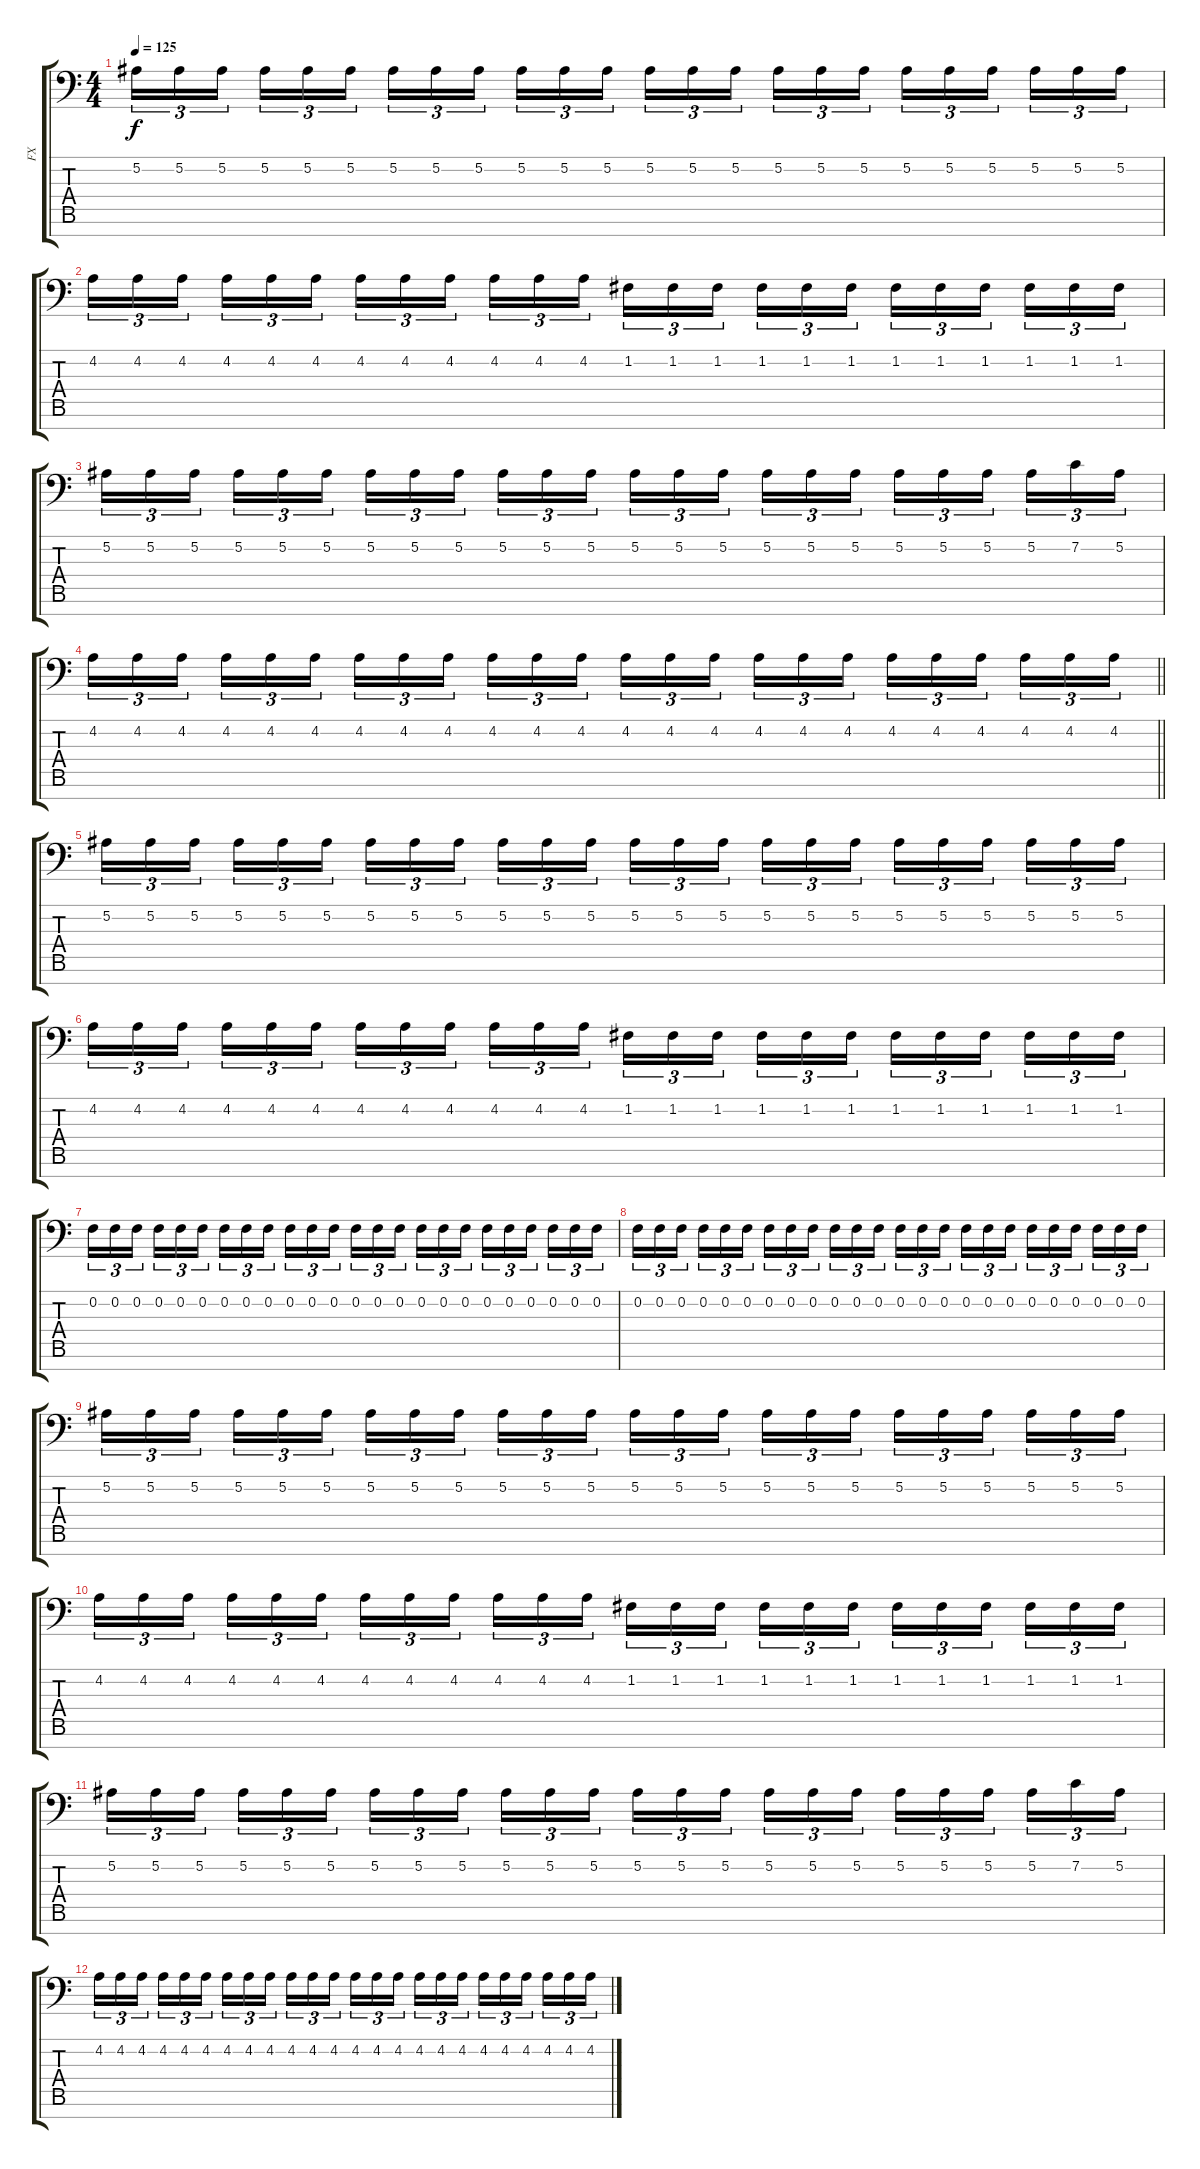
\track ("FX" "FX") {instrument fx7echoes}
\staff {score tabs}
\tuning (Bb3 F3 Db3 Ab2 Eb2 Bb1 F1) {hide}
\ts (4 4)
\tempo 125
\clef f4
\ks c
5.2.16{tu (3 2) dy f volume 1} 5.2.16{tu (3 2)} 5.2.16{tu (3 2) beam splitsecondary} 5.2.16{tu (3 2)} 5.2.16{tu (3 2)} 5.2.16{tu (3 2)} 5.2.16{tu (3 2)} 5.2.16{tu (3 2)} 5.2.16{tu (3 2) beam splitsecondary} 5.2.16{tu (3 2)} 5.2.16{tu (3 2)} 5.2.16{tu (3 2)} 5.2.16{tu (3 2)} 5.2.16{tu (3 2)} 5.2.16{tu (3 2) beam splitsecondary} 5.2.16{tu (3 2)} 5.2.16{tu (3 2)} 5.2.16{tu (3 2)} 5.2.16{tu (3 2)} 5.2.16{tu (3 2)} 5.2.16{tu (3 2) beam splitsecondary} 5.2.16{tu (3 2)} 5.2.16{tu (3 2)} 5.2.16{tu (3 2)} |
4.2.16{tu (3 2)} 4.2.16{tu (3 2)} 4.2.16{tu (3 2) beam splitsecondary} 4.2.16{tu (3 2)} 4.2.16{tu (3 2)} 4.2.16{tu (3 2)} 4.2.16{tu (3 2)} 4.2.16{tu (3 2)} 4.2.16{tu (3 2) beam splitsecondary} 4.2.16{tu (3 2)} 4.2.16{tu (3 2)} 4.2.16{tu (3 2)} 1.2.16{tu (3 2)} 1.2.16{tu (3 2)} 1.2.16{tu (3 2) beam splitsecondary} 1.2.16{tu (3 2)} 1.2.16{tu (3 2)} 1.2.16{tu (3 2)} 1.2.16{tu (3 2)} 1.2.16{tu (3 2)} 1.2.16{tu (3 2) beam splitsecondary} 1.2.16{tu (3 2)} 1.2.16{tu (3 2)} 1.2.16{tu (3 2)} |
5.2.16{tu (3 2)} 5.2.16{tu (3 2)} 5.2.16{tu (3 2) beam splitsecondary} 5.2.16{tu (3 2)} 5.2.16{tu (3 2)} 5.2.16{tu (3 2)} 5.2.16{tu (3 2)} 5.2.16{tu (3 2)} 5.2.16{tu (3 2) beam splitsecondary} 5.2.16{tu (3 2)} 5.2.16{tu (3 2)} 5.2.16{tu (3 2)} 5.2.16{tu (3 2)} 5.2.16{tu (3 2)} 5.2.16{tu (3 2) beam splitsecondary} 5.2.16{tu (3 2)} 5.2.16{tu (3 2)} 5.2.16{tu (3 2)} 5.2.16{tu (3 2)} 5.2.16{tu (3 2)} 5.2.16{tu (3 2) beam splitsecondary} 5.2.16{tu (3 2)} 7.2.16{tu (3 2)} 5.2.16{tu (3 2)} |
\barLineRight lightlight
4.2.16{tu (3 2)} 4.2.16{tu (3 2)} 4.2.16{tu (3 2) beam splitsecondary} 4.2.16{tu (3 2)} 4.2.16{tu (3 2)} 4.2.16{tu (3 2)} 4.2.16{tu (3 2)} 4.2.16{tu (3 2)} 4.2.16{tu (3 2) beam splitsecondary} 4.2.16{tu (3 2)} 4.2.16{tu (3 2)} 4.2.16{tu (3 2)} 4.2.16{tu (3 2)} 4.2.16{tu (3 2)} 4.2.16{tu (3 2) beam splitsecondary} 4.2.16{tu (3 2)} 4.2.16{tu (3 2)} 4.2.16{tu (3 2)} 4.2.16{tu (3 2)} 4.2.16{tu (3 2)} 4.2.16{tu (3 2) beam splitsecondary} 4.2.16{tu (3 2)} 4.2.16{tu (3 2)} 4.2.16{tu (3 2)} |
5.2.16{tu (3 2) volume 0} 5.2.16{tu (3 2)} 5.2.16{tu (3 2) beam splitsecondary} 5.2.16{tu (3 2)} 5.2.16{tu (3 2)} 5.2.16{tu (3 2)} 5.2.16{tu (3 2)} 5.2.16{tu (3 2)} 5.2.16{tu (3 2) beam splitsecondary} 5.2.16{tu (3 2)} 5.2.16{tu (3 2)} 5.2.16{tu (3 2)} 5.2.16{tu (3 2)} 5.2.16{tu (3 2)} 5.2.16{tu (3 2) beam splitsecondary} 5.2.16{tu (3 2)} 5.2.16{tu (3 2)} 5.2.16{tu (3 2)} 5.2.16{tu (3 2)} 5.2.16{tu (3 2)} 5.2.16{tu (3 2) beam splitsecondary} 5.2.16{tu (3 2)} 5.2.16{tu (3 2)} 5.2.16{tu (3 2)} |
4.2.16{tu (3 2)} 4.2.16{tu (3 2)} 4.2.16{tu (3 2) beam splitsecondary} 4.2.16{tu (3 2)} 4.2.16{tu (3 2)} 4.2.16{tu (3 2)} 4.2.16{tu (3 2)} 4.2.16{tu (3 2)} 4.2.16{tu (3 2) beam splitsecondary} 4.2.16{tu (3 2)} 4.2.16{tu (3 2)} 4.2.16{tu (3 2)} 1.2.16{tu (3 2)} 1.2.16{tu (3 2)} 1.2.16{tu (3 2) beam splitsecondary} 1.2.16{tu (3 2)} 1.2.16{tu (3 2)} 1.2.16{tu (3 2)} 1.2.16{tu (3 2)} 1.2.16{tu (3 2)} 1.2.16{tu (3 2) beam splitsecondary} 1.2.16{tu (3 2)} 1.2.16{tu (3 2)} 1.2.16{tu (3 2)} |
0.2.16{tu (3 2)} 0.2.16{tu (3 2)} 0.2.16{tu (3 2) beam splitsecondary} 0.2.16{tu (3 2)} 0.2.16{tu (3 2)} 0.2.16{tu (3 2)} 0.2.16{tu (3 2)} 0.2.16{tu (3 2)} 0.2.16{tu (3 2) beam splitsecondary} 0.2.16{tu (3 2)} 0.2.16{tu (3 2)} 0.2.16{tu (3 2)} 0.2.16{tu (3 2)} 0.2.16{tu (3 2)} 0.2.16{tu (3 2) beam splitsecondary} 0.2.16{tu (3 2)} 0.2.16{tu (3 2)} 0.2.16{tu (3 2)} 0.2.16{tu (3 2)} 0.2.16{tu (3 2)} 0.2.16{tu (3 2) beam splitsecondary} 0.2.16{tu (3 2)} 0.2.16{tu (3 2)} 0.2.16{tu (3 2)} |
0.2.16{tu (3 2)} 0.2.16{tu (3 2)} 0.2.16{tu (3 2) beam splitsecondary} 0.2.16{tu (3 2)} 0.2.16{tu (3 2)} 0.2.16{tu (3 2)} 0.2.16{tu (3 2)} 0.2.16{tu (3 2)} 0.2.16{tu (3 2) beam splitsecondary} 0.2.16{tu (3 2)} 0.2.16{tu (3 2)} 0.2.16{tu (3 2)} 0.2.16{tu (3 2)} 0.2.16{tu (3 2)} 0.2.16{tu (3 2) beam splitsecondary} 0.2.16{tu (3 2)} 0.2.16{tu (3 2)} 0.2.16{tu (3 2)} 0.2.16{tu (3 2)} 0.2.16{tu (3 2)} 0.2.16{tu (3 2) beam splitsecondary} 0.2.16{tu (3 2)} 0.2.16{tu (3 2)} 0.2.16{tu (3 2)} |
5.2.16{tu (3 2)} 5.2.16{tu (3 2)} 5.2.16{tu (3 2) beam splitsecondary} 5.2.16{tu (3 2)} 5.2.16{tu (3 2)} 5.2.16{tu (3 2)} 5.2.16{tu (3 2)} 5.2.16{tu (3 2)} 5.2.16{tu (3 2) beam splitsecondary} 5.2.16{tu (3 2)} 5.2.16{tu (3 2)} 5.2.16{tu (3 2)} 5.2.16{tu (3 2)} 5.2.16{tu (3 2)} 5.2.16{tu (3 2) beam splitsecondary} 5.2.16{tu (3 2)} 5.2.16{tu (3 2)} 5.2.16{tu (3 2)} 5.2.16{tu (3 2)} 5.2.16{tu (3 2)} 5.2.16{tu (3 2) beam splitsecondary} 5.2.16{tu (3 2)} 5.2.16{tu (3 2)} 5.2.16{tu (3 2)} |
4.2.16{tu (3 2)} 4.2.16{tu (3 2)} 4.2.16{tu (3 2) beam splitsecondary} 4.2.16{tu (3 2)} 4.2.16{tu (3 2)} 4.2.16{tu (3 2)} 4.2.16{tu (3 2)} 4.2.16{tu (3 2)} 4.2.16{tu (3 2) beam splitsecondary} 4.2.16{tu (3 2)} 4.2.16{tu (3 2)} 4.2.16{tu (3 2)} 1.2.16{tu (3 2)} 1.2.16{tu (3 2)} 1.2.16{tu (3 2) beam splitsecondary} 1.2.16{tu (3 2)} 1.2.16{tu (3 2)} 1.2.16{tu (3 2)} 1.2.16{tu (3 2)} 1.2.16{tu (3 2)} 1.2.16{tu (3 2) beam splitsecondary} 1.2.16{tu (3 2)} 1.2.16{tu (3 2)} 1.2.16{tu (3 2)} |
5.2.16{tu (3 2)} 5.2.16{tu (3 2)} 5.2.16{tu (3 2) beam splitsecondary} 5.2.16{tu (3 2)} 5.2.16{tu (3 2)} 5.2.16{tu (3 2)} 5.2.16{tu (3 2)} 5.2.16{tu (3 2)} 5.2.16{tu (3 2) beam splitsecondary} 5.2.16{tu (3 2)} 5.2.16{tu (3 2)} 5.2.16{tu (3 2)} 5.2.16{tu (3 2)} 5.2.16{tu (3 2)} 5.2.16{tu (3 2) beam splitsecondary} 5.2.16{tu (3 2)} 5.2.16{tu (3 2)} 5.2.16{tu (3 2)} 5.2.16{tu (3 2)} 5.2.16{tu (3 2)} 5.2.16{tu (3 2) beam splitsecondary} 5.2.16{tu (3 2)} 7.2.16{tu (3 2)} 5.2.16{tu (3 2)} |
4.2.16{tu (3 2)} 4.2.16{tu (3 2)} 4.2.16{tu (3 2) beam splitsecondary} 4.2.16{tu (3 2)} 4.2.16{tu (3 2)} 4.2.16{tu (3 2)} 4.2.16{tu (3 2)} 4.2.16{tu (3 2)} 4.2.16{tu (3 2) beam splitsecondary} 4.2.16{tu (3 2)} 4.2.16{tu (3 2)} 4.2.16{tu (3 2)} 4.2.16{tu (3 2)} 4.2.16{tu (3 2)} 4.2.16{tu (3 2) beam splitsecondary} 4.2.16{tu (3 2)} 4.2.16{tu (3 2)} 4.2.16{tu (3 2)} 4.2.16{tu (3 2)} 4.2.16{tu (3 2)} 4.2.16{tu (3 2) beam splitsecondary} 4.2.16{tu (3 2)} 4.2.16{tu (3 2)} 4.2.16{tu (3 2)}
